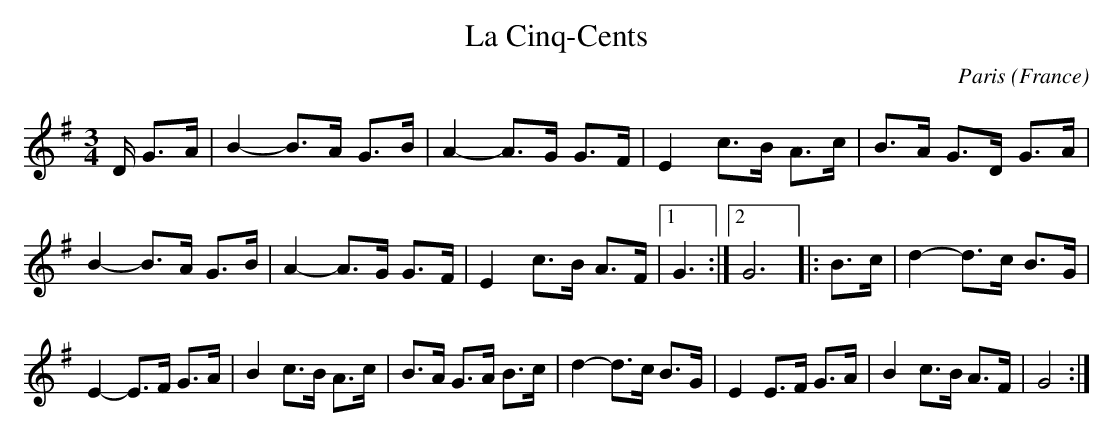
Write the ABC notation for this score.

X:1
T:La Cinq-Cents
C:Paris
O:France
M:3/4
L:1/8
K:G major
D/ G>A | B2-B>A G>B | A2- A>G G>F | E2 c>B A>c | B>A G>D G>A |
B2- B>A G>B | A2- A>G G>F | E2 c>B A>F | [1 G3 :| [2 G6 |: B>c | d2- d>c B>G |
E2 -E>F G>A | B2 c>B A>c | B>A G>A B>c | d2- d>c B>G | E2 E>F G>A | B2 c>B A>F | G4 :|
